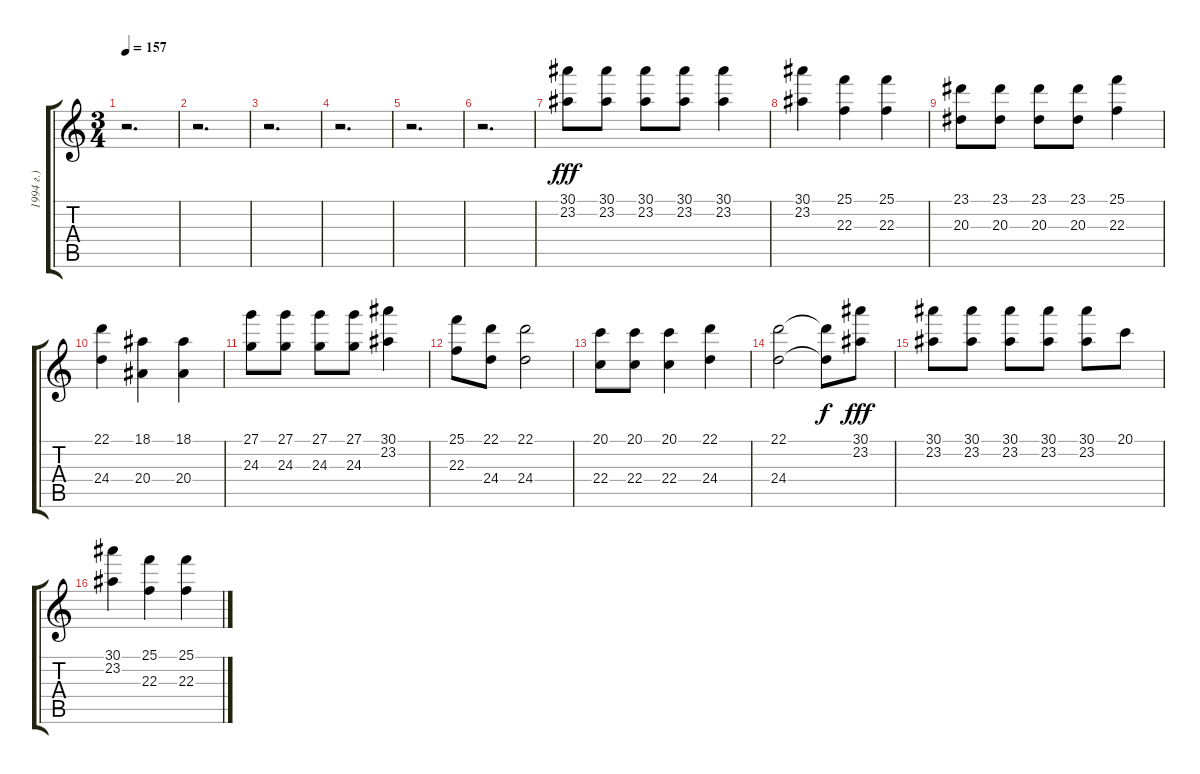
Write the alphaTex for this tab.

\track ("1994 г.)" "1994 г.)") {instrument whistle}
\staff {score tabs}
\tuning (E4 B3 G3 D3 A2 E2) {hide}
\ts (3 4)
\tempo 157
\clef g2
\ks c
r.2{d dy fff} |
r.2{d} |
r.2{d} |
r.2{d} |
r.2{d} |
r.2{d} |
(30.1 23.2).8 (30.1 23.2).8 (30.1 23.2).8 (30.1 23.2).8 (30.1 23.2).4 |
(30.1 23.2).4 (25.1 22.3).4 (25.1 22.3).4 |
(23.1 20.3).8 (23.1 20.3).8 (23.1 20.3).8 (23.1 20.3).8 (25.1 22.3).4 |
(22.1 24.4).4 (18.1 20.4).4 (18.1 20.4).4 |
(27.1 24.3).8 (27.1 24.3).8 (27.1 24.3).8 (27.1 24.3).8 (30.1 23.2).4 |
(25.1 22.3).8 (22.1 24.4).8 (22.1 24.4).2 |
(20.1 22.4).8 (20.1 22.4).8 (20.1 22.4).4 (22.1 24.4).4 |
(22.1 24.4).2 (22.1{t} 24.4{t}).8{dy f} (30.1 23.2).8{dy fff} |
(30.1 23.2).8 (30.1 23.2).8 (30.1 23.2).8 (30.1 23.2).8 (30.1 23.2).8 20.1.8 |
(30.1 23.2).4 (25.1 22.3).4 (25.1 22.3).4
